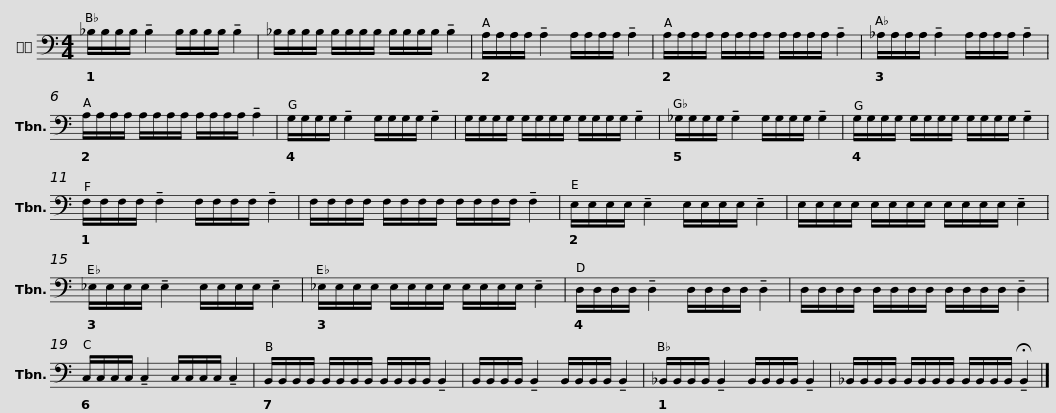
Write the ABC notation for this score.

X:1
L:1/8
M:4/4
I:linebreak $
K:C
V:1 bass
V:1
 _B,/B,/B,/B,/ !tenuto!B,2 B,/B,/B,/B,/ !tenuto!B,2 | _B,/B,/B,/B,/ B,/B,/B,/B,/ B,/B,/B,/B,/ !tenuto!B,2 | A,/A,/A,/A,/ !tenuto!A,2 A,/A,/A,/A,/ !tenuto!A,2 |$ A,/A,/A,/A,/ A,/A,/A,/A,/ A,/A,/A,/A,/ !tenuto!A,2 | _A,/A,/A,/A,/ !tenuto!A,2 A,/A,/A,/A,/ !tenuto!A,2 | %5
 A,/A,/A,/A,/ A,/A,/A,/A,/ A,/A,/A,/A,/ !tenuto!A,2 |$ G,/G,/G,/G,/ !tenuto!G,2 G,/G,/G,/G,/ !tenuto!G,2 | G,/G,/G,/G,/ G,/G,/G,/G,/ G,/G,/G,/G,/ !tenuto!G,2 | _G,/G,/G,/G,/ !tenuto!G,2 G,/G,/G,/G,/ !tenuto!G,2 |$ G,/G,/G,/G,/ G,/G,/G,/G,/ G,/G,/G,/G,/ !tenuto!G,2 | %10
 F,/F,/F,/F,/ !tenuto!F,2 F,/F,/F,/F,/ !tenuto!F,2 | F,/F,/F,/F,/ F,/F,/F,/F,/ F,/F,/F,/F,/ !tenuto!F,2 |$ E,/E,/E,/E,/ !tenuto!E,2 E,/E,/E,/E,/ !tenuto!E,2 | E,/E,/E,/E,/ E,/E,/E,/E,/ E,/E,/E,/E,/ !tenuto!E,2 | _E,/E,/E,/E,/ !tenuto!E,2 E,/E,/E,/E,/ !tenuto!E,2 |$ %15
 _E,/E,/E,/E,/ E,/E,/E,/E,/ E,/E,/E,/E,/ !tenuto!E,2 | D,/D,/D,/D,/ !tenuto!D,2 D,/D,/D,/D,/ !tenuto!D,2 | D,/D,/D,/D,/ D,/D,/D,/D,/ D,/D,/D,/D,/ !tenuto!D,2 |$ C,/C,/C,/C,/ !tenuto!C,2 C,/C,/C,/C,/ !tenuto!C,2 | B,,/B,,/B,,/B,,/ B,,/B,,/B,,/B,,/ B,,/B,,/B,,/B,,/ !tenuto!B,,2 | %20
 B,,/B,,/B,,/B,,/ !tenuto!B,,2 B,,/B,,/B,,/B,,/ !tenuto!B,,2 |$ _B,,/B,,/B,,/B,,/ !tenuto!B,,2 B,,/B,,/B,,/B,,/ !tenuto!B,,2 | _B,,/B,,/B,,/B,,/ B,,/B,,/B,,/B,,/ B,,/B,,/B,,/B,,/ !tenuto!!fermata!B,,2 |] %23
